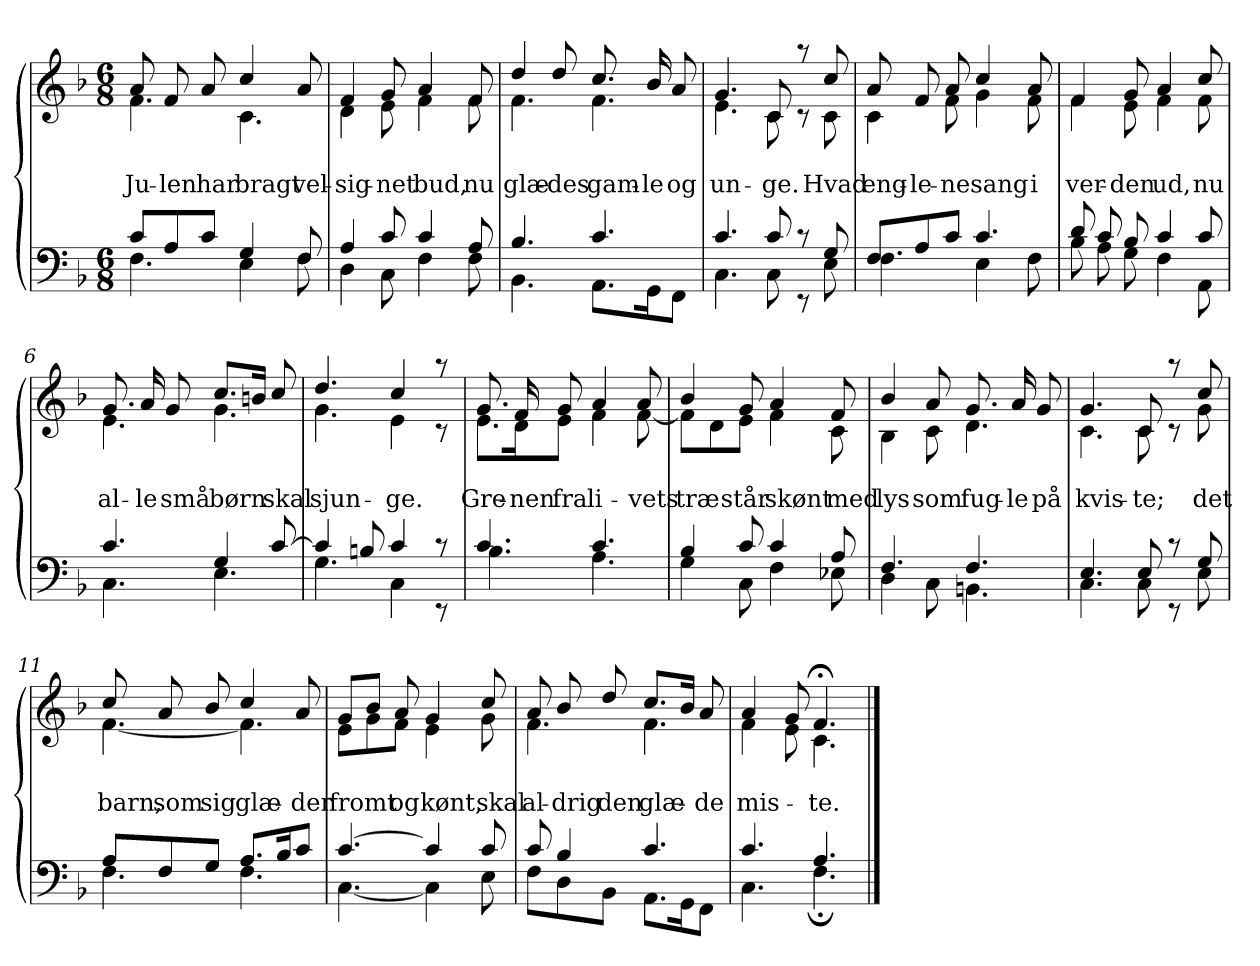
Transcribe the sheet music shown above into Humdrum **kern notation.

**kern	**kern	**text	**text
*part2	*part1	*part1	*part1
*staff2	*staff1	*staff1	*staff1
*clefF4	*clefG2	*	*
*k[b-]	*k[b-]	*	*
*F:	*F:	*	*
*M6/8	*M6/8	*	*
=1	=1	=1	=1
*^	*	*	*
!	!	!	!	!LO:LY:a
*	*	*^	*	*
8c/L	4.F\	8a/	4.f\	.	Ju-
!	!	!	!	!	!LO:LY:a
8A/	.	8f/	.	.	-len
!	!	!	!	!	!LO:LY:a
8c/J	.	8a/	.	.	har
!	!	!	!	!	!LO:LY:a
4G/	4E\	4cc/	4.c\	.	bragt
!	!	!	!	!	!LO:LY:a
8F/	8F\	8a/	.	.	vel-
=2	=2	=2	=2	=2	=2
!	!	!	!	!	!LO:LY:a
4A/	4D\	4f/	4d\	.	-sig-
!	!	!	!	!	!LO:LY:a
8c/	8C\	8g/	8e\	.	-net
!	!	!	!	!	!LO:LY:a
4c/	4F\	4a/	4f\	.	bud,
!	!	!	!	!	!LO:LY:a
8A/	8F\	8f/	8f\	.	nu
=3	=3	=3	=3	=3	=3
!	!	!	!	!	!LO:LY:a
4.B-/	4.BB-\	4dd/	4.f\	.	glæ-
!	!	!	!	!	!LO:LY:a
.	.	8dd/	.	.	-des
!	!	!	!	!	!LO:LY:a
4.c/	8.AA\L	8.cc/	4.f\	.	gam-
!	!	!	!	!	!LO:LY:a
.	16GG\k	16b-/	.	.	-le
!	!	!	!	!	!LO:LY:a
.	8FF\J	8a/	.	.	og
=4	=4	=4	=4	=4	=4
!	!	!	!	!	!LO:LY:a
4.c/	4.C\	4.g/	4.e\	.	un-
!	!	!	!	!	!LO:LY:a
8c/	8C\	8c/	8c\	.	-ge.
8rc	8rEE	8raa	8rc	.	.
!	!	!	!	!	!LO:LY:a
8G/	8E\	8cc/	8c\	.	Hvad
=4X1	=4X1	=4X1	=4X1	=4X1	=4X1
!	!	!	!	!	!LO:LY:a
8F/L	4.F\	8a/	4c\	.	eng-
!	!	!	!	!	!LO:LY:a
8A/	.	8f/	.	.	-le-
!	!	!	!	!	!LO:LY:a
8c/J	.	8a/	8f\	.	-ne
!	!	!	!	!	!LO:LY:a
4.c/	4E\	4cc/	4g\	.	sang
!	!	!	!	!	!LO:LY:a
.	8F\	8a/	8f\	.	i
=5	=5	=5	=5	=5	=5
!	!	!	!	!	!LO:LY:a
8d/	8B-\	4f/	4f\	.	ver-
8c/	8A\	.	.	.	.
!	!	!	!	!	!LO:LY:a
8B-/	8G\	8g/	8e\	.	-den
!	!	!	!	!	!LO:LY:a
4c/	4F\	4a/	4f\	.	ud,
!	!	!	!	!	!LO:LY:a
8c/	8AA\	8cc/	8f\	.	nu
=6	=6	=6	=6	=6	=6
!	!	!	!	!	!LO:LY:a
4.c/	4.C\	8.g/	4.e\	.	al-
!	!	!	!	!	!LO:LY:a
.	.	16a/	.	.	-le
!	!	!	!	!	!LO:LY:a
.	.	8g/	.	.	små
!	!	!	!	!	!LO:LY:a
4G/	4.E\	8.cc/L	4.g\	.	børn
.	.	16bn/Jk	.	.	.
!	!	!	!	!	!LO:LY:a
[>8c/	.	8cc/	.	.	skal
=7	=7	=7	=7	=7	=7
!	!	!	!	!	!LO:LY:a
4c/]	4.G\	4.dd/	4.g\	.	sjun-
8Bn/	.	.	.	.	.
!	!	!	!	!	!LO:LY:a
4c/	4C\	4cc/	4e\	.	-ge.
8rc	8rEE	8raa	8rc	.	.
!!LO:LB:g=z	!!
=7X2	=7X2	=7X2	=7X2	=7X2	=7X2
!	!	!	!	!	!LO:LY:a
4.c/	4.B-\	8.g/	8.e\L	.	Gre-
!	!	!	!	!	!LO:LY:a
.	.	16f/	16d\k	.	-nen
!	!	!	!	!	!LO:LY:a
.	.	8g/	8e\J	.	fra
!	!	!	!	!	!LO:LY:a
4.c/	4.A\	4a/	4f\	.	li-
!	!	!	!	!	!LO:LY:a
.	.	8a/	[<8f\	.	-vets
=8	=8	=8	=8	=8	=8
!	!	!	!	!	!LO:LY:a
4B-/	4G\	4b-/	8f\L]	.	træ
.	.	.	8d\	.	.
!	!	!	!	!	!LO:LY:a
8c/	8C\	8g/	8e\J	.	står
!	!	!	!	!	!LO:LY:a
4c/	4F\	4a/	4f\	.	skønt
!	!	!	!	!	!LO:LY:a
8A/	8E-X\	8f/	8c\	.	med
=9	=9	=9	=9	=9	=9
!	!	!	!	!	!LO:LY:a
4.F/	4D\	4b-/	4B-\	.	lys
!	!	!	!	!	!LO:LY:a
.	8C\	8a/	8c\	.	som
!	!	!	!	!	!LO:LY:a
4.F/	4.BBn\	8.g/	4.d\	.	fug-
!	!	!	!	!	!LO:LY:a
.	.	16a/	.	.	-le
!	!	!	!	!	!LO:LY:a
.	.	8g/	.	.	på
=10	=10	=10	=10	=10	=10
!	!	!	!	!	!LO:LY:a
4.E/	4.C\	4.g/	4.c\	.	kvis-
!	!	!	!	!	!LO:LY:a
8E/	8C\	8c/	8c\	.	-te;
8rc	8rEE	8raa	8rc	.	.
!	!	!	!	!	!LO:LY:a
8G/	8E\	8cc/	8g\	.	det
=11	=11	=11	=11	=11	=11
!	!	!	!	!	!LO:LY:a
8A/L	4.F\	8cc/	[<4.f\	.	barn,
!	!	!	!	!	!LO:LY:a
8F/	.	8a/	.	.	som
!	!	!	!	!	!LO:LY:a
8G/J	.	8b-/	.	.	sig
!	!	!	!	!	!LO:LY:a
8.A/L	4.F\	4cc/	4.f\]	.	glæ-
16B-/k	.	.	.	.	.
!	!	!	!	!	!LO:LY:a
8c/J	.	8a/	.	.	-der
=12	=12	=12	=12	=12	=12
!	!	!	!	!	!LO:LY:a
[>4.c/	[<4.C\	8g/L	8e\L	.	fromt
.	.	8b-/J	8g\	.	.
!	!	!	!	!	!LO:LY:a
.	.	8a/	8f\J	.	og
!	!	!	!	!	!LO:LY:a
4c/]	4C\]	4g/	4e\	.	kønt,
!	!	!	!	!	!LO:LY:a
8c/	8E\	8cc/	8g\	.	skal
=13	=13	=13	=13	=13	=13
!	!	!	!	!	!LO:LY:a
8c/	8F\L	8a/	4.f\	.	al-
!	!	!	!	!	!LO:LY:a
4B-/	8D\	8b-/	.	.	-drig
!	!	!	!	!	!LO:LY:a
.	8BB-\J	8dd/	.	.	den
!	!	!	!	!	!LO:LY:a
4.c/	8.AA\L	8.cc/L	4.f\	.	glæ-
.	16GG\k	16b-/Jk	.	.	.
!	!	!	!	!	!LO:LY:a
.	8FF\J	8a/	.	.	-de
=14	=14	=14	=14	=14	=14
!	!	!	!	!	!LO:LY:a
4.c/	4.C\	4a/	4f\	.	mis-
.	.	8g/	8e\	.	.
!	!	!	!	!	!LO:LY:a
4.A/	4.F;\	4.f;</	4.c\	.	-te.
*v	*v	*	*	*	*
*	*v	*v	*	*
==	==	==	==
*-	*-	*-	*-
